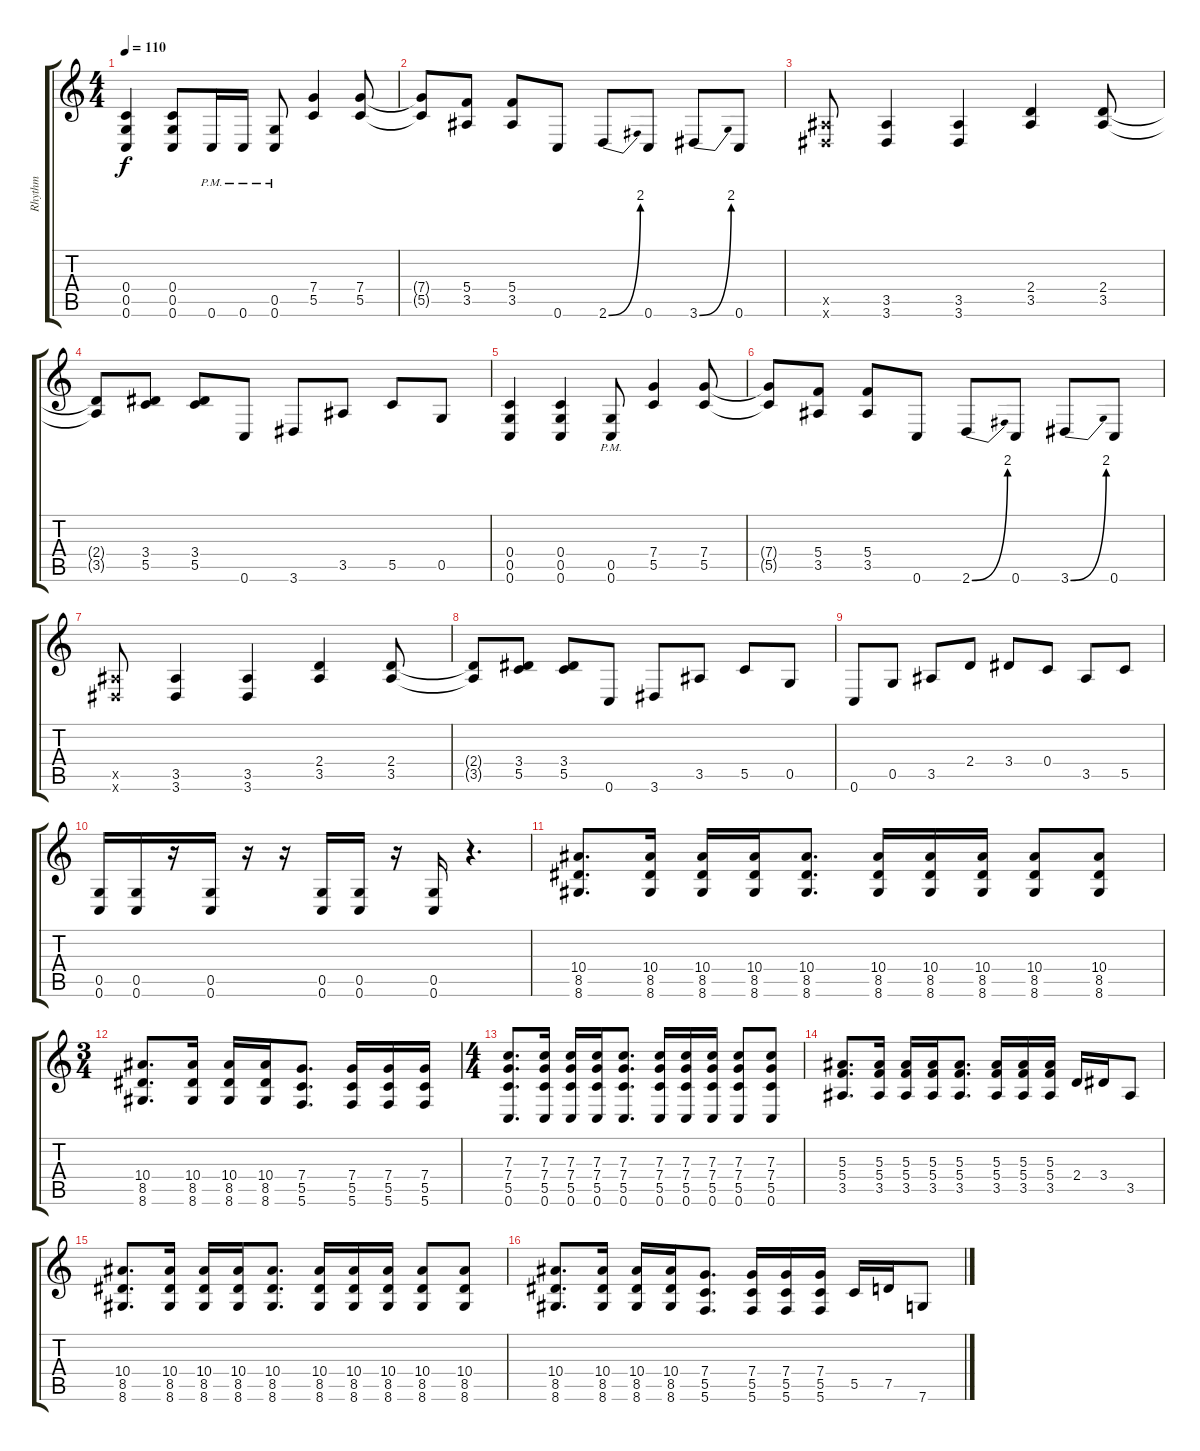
\track ("Rhythm " "Rhythm ") {instrument distortionguitar}
\staff {score tabs}
\tuning (D4 A3 F3 C3 G2 C2) {hide}
\ts (4 4)
\tempo 110
\clef g2
\ks c
(0.4 0.5 0.6).4{dy f} (0.4 0.5 0.6).8 0.6{pm}.16 0.6{pm}.16 (0.5{pm} 0.6{pm}).8 (7.4 5.5).4 (7.4 5.5).8 |
(7.4{t} 5.5{t}).8 (5.4 3.5).8 (5.4 3.5).8 0.6.8 2.6{be (bend 0 0 60 8)}.8 0.6.8 3.6{be (bend 0 0 60 8)}.8 0.6.8 |
(3.5{x} 3.6{x}).8 (3.5 3.6).4 (3.5 3.6).4 (2.4 3.5).4 (2.4 3.5).8 |
(2.4{t} 3.5{t}).8 (3.4 5.5).8 (3.4 5.5).8 0.6.8 3.6.8 3.5.8 5.5.8 0.5.8 |
(0.4 0.5 0.6).4 (0.4 0.5 0.6).4 (0.5{pm} 0.6{pm}).8 (7.4 5.5).4 (7.4 5.5).8 |
(7.4{t} 5.5{t}).8 (5.4 3.5).8 (5.4 3.5).8 0.6.8 2.6{be (bend 0 0 60 8)}.8 0.6.8 3.6{be (bend 0 0 60 8)}.8 0.6.8 |
(3.5{x} 3.6{x}).8 (3.5 3.6).4 (3.5 3.6).4 (2.4 3.5).4 (2.4 3.5).8 |
(2.4{t} 3.5{t}).8 (3.4 5.5).8 (3.4 5.5).8 0.6.8 3.6.8 3.5.8 5.5.8 0.5.8 |
0.6.8 0.5.8 3.5.8 2.4.8 3.4.8 0.4.8 3.5.8 5.5.8 |
(0.5 0.6).16 (0.5 0.6).16 r.16 (0.5 0.6).16 r.16 r.16 (0.5 0.6).16 (0.5 0.6).16 r.16 (0.5 0.6).16 r.4{d} |
(10.4 8.5 8.6).8{d} (10.4 8.5 8.6).16 (10.4 8.5 8.6).16 (10.4 8.5 8.6).16 (10.4 8.5 8.6).8{d} (10.4 8.5 8.6).16 (10.4 8.5 8.6).16 (10.4 8.5 8.6).16 (10.4 8.5 8.6).8 (10.4 8.5 8.6).8 |
\ts (3 4)
(10.4 8.5 8.6).8{d} (10.4 8.5 8.6).16 (10.4 8.5 8.6).16 (10.4 8.5 8.6).16 (7.4 5.5 5.6).8{d} (7.4 5.5 5.6).16 (7.4 5.5 5.6).16 (7.4 5.5 5.6).16 |
\ts (4 4)
(7.3 7.4 5.5 0.6).8{d} (7.3 7.4 5.5 0.6).16 (7.3 7.4 5.5 0.6).16 (7.3 7.4 5.5 0.6).16 (7.3 7.4 5.5 0.6).8{d} (7.3 7.4 5.5 0.6).16 (7.3 7.4 5.5 0.6).16 (7.3 7.4 5.5 0.6).16 (7.3 7.4 5.5 0.6).8 (7.3 7.4 5.5 0.6).8 |
(5.3 5.4 3.5).8{d} (5.3 5.4 3.5).16 (5.3 5.4 3.5).16 (5.3 5.4 3.5).16 (5.3 5.4 3.5).8{d} (5.3 5.4 3.5).16 (5.3 5.4 3.5).16 (5.3 5.4 3.5).16 2.4.16 3.4.16 3.5.8 |
(10.4 8.5 8.6).8{d} (10.4 8.5 8.6).16 (10.4 8.5 8.6).16 (10.4 8.5 8.6).16 (10.4 8.5 8.6).8{d} (10.4 8.5 8.6).16 (10.4 8.5 8.6).16 (10.4 8.5 8.6).16 (10.4 8.5 8.6).8 (10.4 8.5 8.6).8 |
(10.4 8.5 8.6).8{d} (10.4 8.5 8.6).16 (10.4 8.5 8.6).16 (10.4 8.5 8.6).16 (7.4 5.5 5.6).8{d} (7.4 5.5 5.6).16 (7.4 5.5 5.6).16 (7.4 5.5 5.6).16 5.5.16 7.5.16 7.6.8
